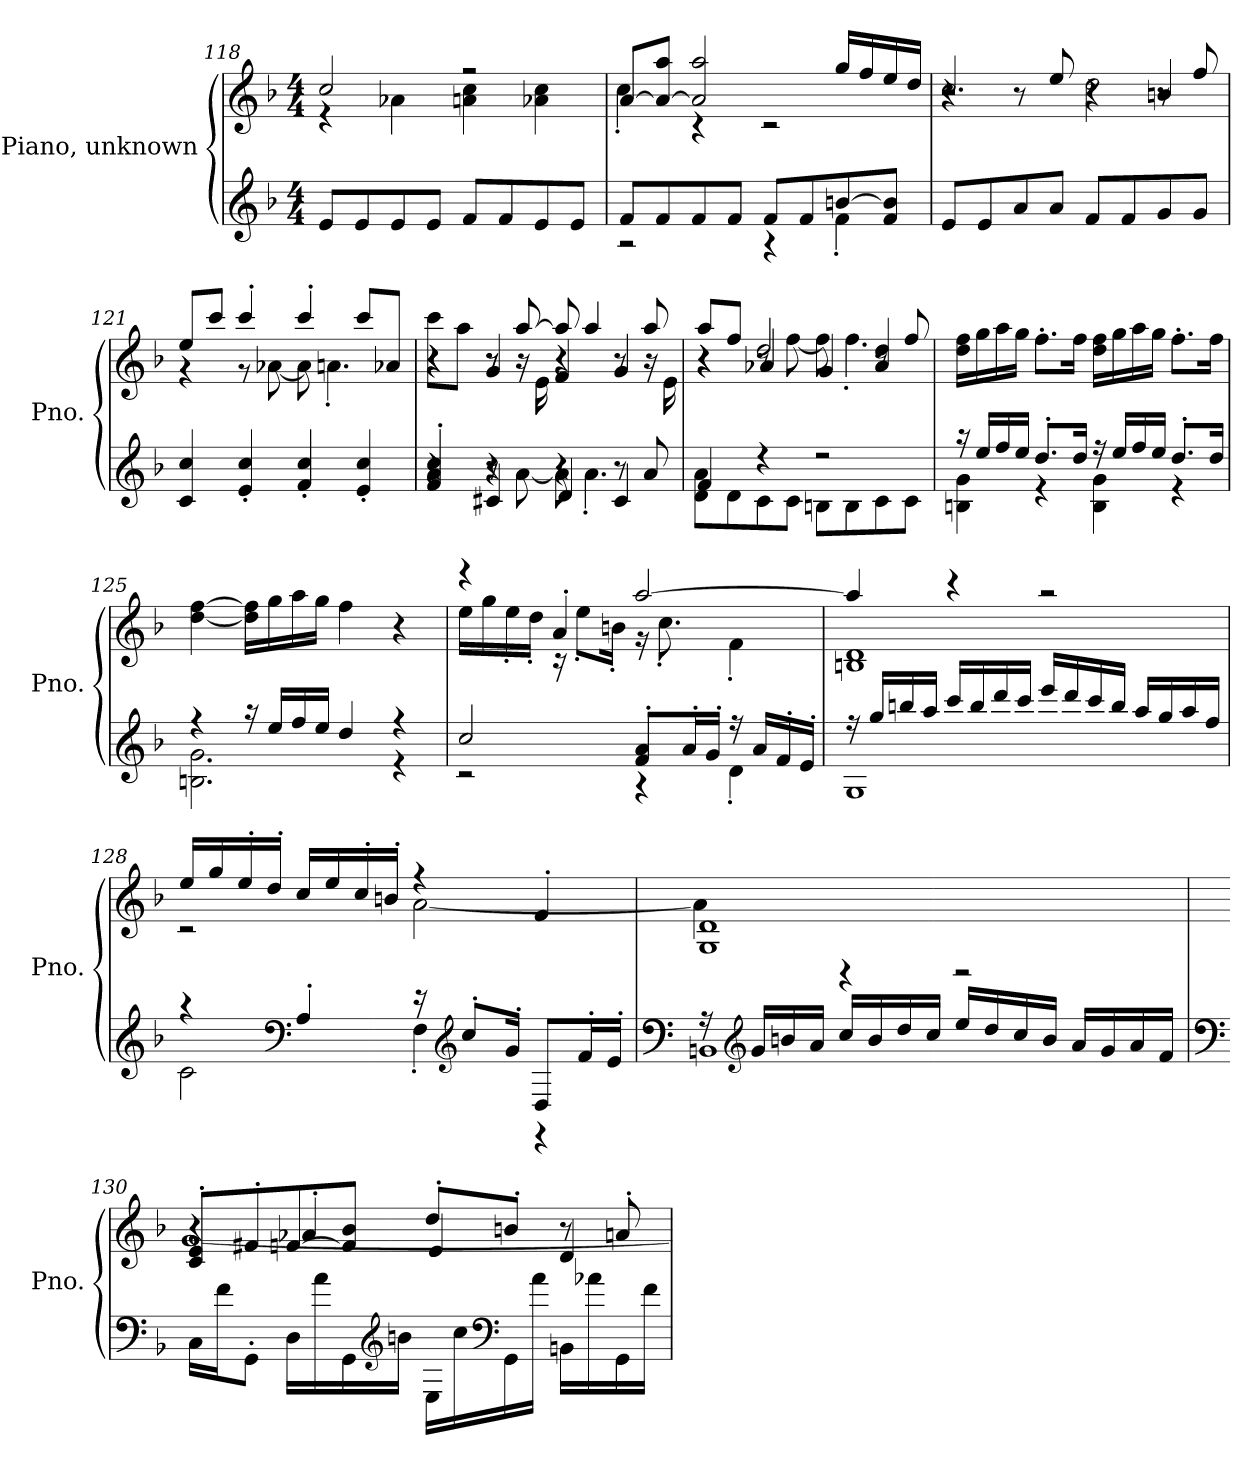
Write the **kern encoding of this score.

**kern	**kern
*part1	*part1
*staff2	*staff1
*I"Piano, unknown	*
*I'Pno.	*
!!LO:LB:g=z
*clefG2	*clefG2
*k[b-]	*k[b-]
*M4/4	*M4/4
=118	=118
*	*^
8e/L	2cc/	4r
8e/	.	.
8e/	.	4a-X\
8e/J	.	.
8f/L	2r	4an\ 4cc\
8f/	.	.
8e/	.	4a-X\ 4cc\
8e/J	.	.
=119	=119	=119
*^	*	*
8f/L	2r	[8a/L	4cc'\
8f/	.	8a/_ 8aa/J	.
8f/	.	2a/] 2aa/	4r
8f/J	.	.	.
8f/L	4r	.	2r
8f/	.	.	.
[8bn/	4f'\	16gg/LL	.
.	.	16ff/	.
8f/ 8b/]J	.	16ee/	.
.	.	16dd/JJ	.
*v	*v	*	*
=120	=120	=120
*	*	*^
8e/L	4r	2r	2.cc/
8e/	.	.	.
8a/	8r	.	.
8a/J	8ee/	.	.
8f/L	4r	2dd\	.
8f/	.	.	.
8g/	8r	.	4bn/
8g/J	8ff/	.	.
*	*	*v	*v
=121	=121	=121
4c/ 4cc/	8ee/L	4r
.	8ccc/J	.
4e/' 4cc/'	4ccc'/	8r
.	.	[8a-X\
4f/' 4cc/'	4ccc'/	8a-\]
.	.	4.an'\
4e/' 4cc/'	8ccc/L	.
.	8a-X/J	.
!!LO:LB:g=z
=122	=122	=122
*^	*	*^
*	*^	*	*	*
4f/' 4a/' 4cc/'	4r	4r	4r	8ccc\L	4r
.	.	.	.	8aa\J	.
4r	8r	4c#X/	8r	8r	4g/
.	[8a\	.	[8aa/	16r	.
.	.	.	.	16e\	.
4r	8a\]	4d/	8aa/]	4r	4f/
.	4.a'\	.	4aa/	.	.
8r	.	4c#/	.	8r	4g/
8a/	.	.	8aa/	16r	.
.	.	.	.	16e\	.
*	*v	*v	*	*	*
=123	=123	=123	=123	=123
4f/	8d\ 8a\L	8aa/L	4r	4r
.	8d\	8ff/J	.	.
4r	8c\	2dd/	8r	4a-X/
.	8c\J	.	[8ff\	.
2r	8Bn\L	.	8ff\]	4g/
.	8B\	.	4.ff'\	.
.	8c\	8r	.	4a-/ 4dd/
.	8c\J	8ff/	.	.
*	*	*v	*v	*v
=124	=124	=124
16r	4Bn\ 4g\	16dd\ 16ff\LL
16ee/LL	.	16gg\
16ff/	.	16aa\
16ee/JJ	.	16gg\JJ
8.dd'/L	4r	8.ff'\L
16dd/Jk	.	16ff\Jk
16r	4B\ 4g\	16dd\ 16ff\LL
16ee/LL	.	16gg\
16ff/	.	16aa\
16ee/JJ	.	16gg\JJ
8.dd'/L	4r	8.ff'\L
16dd/Jk	.	16ff\Jk
!!LO:LB:g=z
=125	=125	=125
4r	2.Bn\ 2.g\	[4dd\ [4ff\
16r	.	16dd\] 16ff\]LL
16ee/LL	.	16gg\
16ff/	.	16aa\
16ee/JJ	.	16gg\JJ
4dd/	.	4ff\
4r	4r	4r
=126	=126	=126
*	*	*^
2cc/	2r	4r	16ee\LL
.	.	.	16gg\
.	.	.	16ee'\
.	.	.	16dd'\JJ
.	.	4a'/	16r
.	.	.	8ee'\L
.	.	.	16bn'\Jk
8f/' 8a/'L	4r	[2aa/	16r
.	.	.	8.cc'\
16a'/L	.	.	.
16g'/JJ	.	.	.
16r	4d'\	.	4f'\
16a/LL	.	.	.
16f'/	.	.	.
16e'/JJ	.	.	.
=127	=127	=127	=127
16r	1G	4aa/]	1Bn 1d
16gg/LL	.	.	.
16bbn/	.	.	.
16aa/JJ	.	.	.
16ccc/LL	.	4r	.
16bb/	.	.	.
16ddd/	.	.	.
16ccc/JJ	.	.	.
16eee/LL	.	2r	.
16ddd/	.	.	.
16ccc/	.	.	.
16bb/JJ	.	.	.
16aa/LL	.	.	.
16gg/	.	.	.
16aa/	.	.	.
16ff/JJ	.	.	.
!!LO:LB:g=z	!!
=128	=128	=128	=128
4r	2c\	16ee/LL	2r
.	.	16gg/	.
.	.	16ee'/	.
.	.	16dd'/JJ	.
*clefF4	*	*	*
4A'/	.	16cc/LL	.
.	.	16ee/	.
.	.	16cc'/	.
.	.	16bn'/JJ	.
16r	4F'\	4r	[2a\
*clefG2	*	*	*
8cc'/L	.	.	.
16g'/Jk	.	.	.
8D/L	4r	4f'/	.
16f'/L	.	.	.
16e'/JJ	.	.	.
=129	=129	=129	=129
*clefF4	*	*	*
16r	1BBn	1G 1d	4a\]
*clefG2	*	*	*
16g/LL	.	.	.
16bn/	.	.	.
16a/JJ	.	.	.
16cc/LL	.	.	4r
16b/	.	.	.
16dd/	.	.	.
16cc/JJ	.	.	.
16ee/LL	.	.	2r
16dd/	.	.	.
16cc/	.	.	.
16b/JJ	.	.	.
16a/LL	.	.	.
16g/	.	.	.
16a/	.	.	.
16f/JJ	.	.	.
*v	*v	*	*
*	*v	*v
!!LO:PB:g=z
=130	=130
*clefF4	*
*	*^
*	*	*^
16C\LL	8c/' 8e/'L	[1g	4r
16f\J	.	.	.
8GG'\J	8f#X'/	.	.
16D\LL	[8fn/	.	4a-X'/
16a\	.	.	.
16GG\	8f/] 8b-/J	.	.
*clefG2	*	*	*
16bn\JJ	.	.	.
16E\LL	8dd'/L	.	4e/
16cc\	.	.	.
*clefF4	*	*	*
16GG\	8bn'/J	.	.
16a\JJ	.	.	.
16BBn\LL	8r	.	4d/
16a-X\	.	.	.
16GG\	8an'/	.	.
16f\JJ	.	.	.
*	*v	*v	*v
=	=
*-	*-
